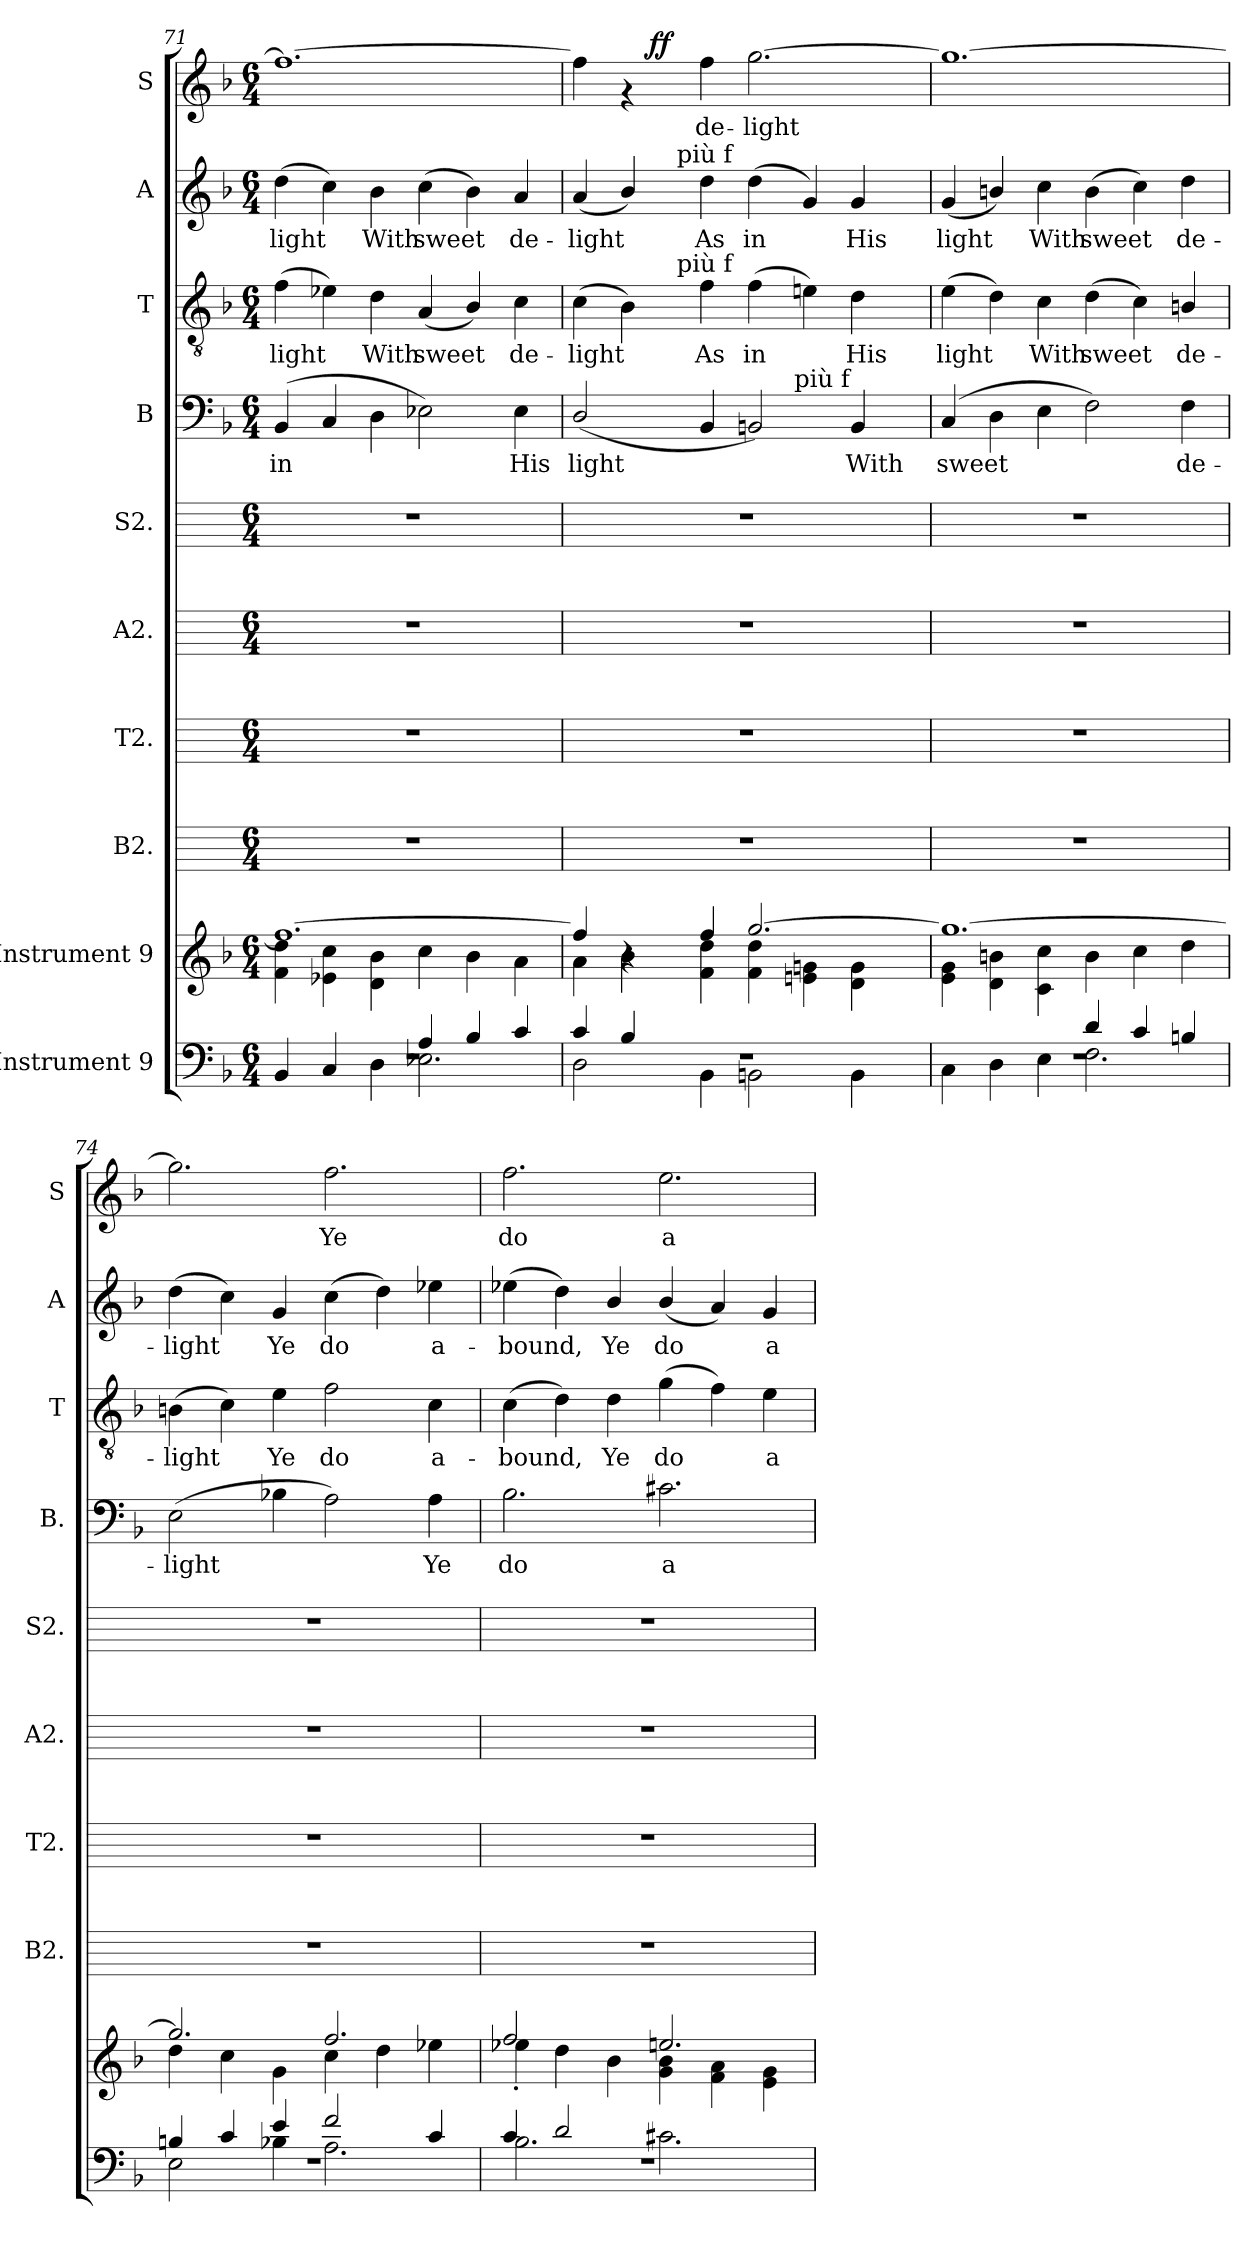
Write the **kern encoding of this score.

**kern	**kern	**kern	**kern	**kern	**kern	**kern	**text	**kern	**text	**kern	**text	**kern	**text	**dynam
*part10	*part9	*part8	*part7	*part6	*part5	*part4	*part4	*part3	*part3	*part2	*part2	*part1	*part1	*part1
*staff10	*staff9	*staff8	*staff7	*staff6	*staff5	*staff4	*staff4	*staff3	*staff3	*staff2	*staff2	*staff1	*staff1	*staff1
*I"Instrument 9	*I"Instrument 9	*I"B2.	*I"T2.	*I"A2.	*I"S2.	*I"B	*	*I"T	*	*I"A	*	*I"S	*	*
*	*	*I'B2.	*I'T2.	*I'A2.	*I'S2.	*I'B.	*	*I'T	*	*I'A	*	*I'S	*	*
*clefF4	*clefG2	*	*	*	*	*clefF4	*	*clefGv2	*	*clefG2	*	*clefG2	*	*
*k[b-]	*k[b-]	*k[]	*k[]	*k[]	*k[]	*k[b-]	*	*k[b-]	*	*k[b-]	*	*k[b-]	*	*
*F:	*F:	*C:	*C:	*C:	*C:	*F:	*	*F:	*	*F:	*	*F:	*	*
*M6/4	*M6/4	*M6/4	*M6/4	*M6/4	*M6/4	*M6/4	*	*M6/4	*	*M6/4	*	*M6/4	*	*
=71	=71	=71	=71	=71	=71	=71	=71	=71	=71	=71	=71	=71	=71	=71
*^	*^	*	*	*	*	*	*	*	*	*	*	*	*	*
*	*^	*	*	*	*	*	*	*	*	*	*	*	*	*	*	*
!	!	!	!	!	!	!	!	!	!	!LO:LY:b:cj	!	!LO:LY:b:cj	!	!LO:LY:b:cj	!	!LO:LY:b:cj	!
1.r	4BB-/	2ryy	1.ff_>	4f\ 4dd\	1.r	1.r	1.r	1.r	(>4BB-/	in	(>4f\	light	(>4dd\	light	1.ff_>	.	.
!	!	!	!	!	!	!	!	!	!	!LO:LY:b:cj	!	!LO:LY:b:cj	!	!LO:LY:b:cj	!	!	!
.	4C/	.	.	4cc\ 4e-X\	.	.	.	.	4C/	.	4e-X\)	.	4cc\)	.	.	.	.
!	!	!	!	!	!	!	!	!	!	!LO:LY:b:cj	!	!LO:LY:b:cj	!	!LO:LY:b:cj	!	!	!
.	4ryy	4D\	.	4b-\ 4d\	.	.	.	.	4D\	.	4d\	With	4b-\	With	.	.	.
!	!	!	!	!	!	!	!	!	!	!LO:LY:b:cj	!	!LO:LY:b:cj	!	!LO:LY:b:cj	!	!	!
.	4A/	2.E-X\	.	4cc\	.	.	.	.	2E-X\)	.	(<4A/	sweet	(>4cc\	sweet	.	.	.
!	!	!	!	!	!	!	!	!	!	!	!	!LO:LY:b:cj	!	!LO:LY:b:cj	!	!	!
.	4B-/	.	.	4b-\	.	.	.	.	.	.	4B-/)	.	4b-\)	.	.	.	.
!	!	!	!	!	!	!	!	!	!	!LO:LY:b:cj	!	!LO:LY:b:cj	!	!LO:LY:b:cj	!	!	!
.	4c/	.	.	4a\	.	.	.	.	4E-\	His	4c\	de-	4a/	de-	.	.	.
!!LO:PB:g=z
=72	=72	=72	=72	=72	=72	=72	=72	=72	=72	=72	=72	=72	=72	=72	=72	=72	=72
!	!	!	!	!	!	!	!	!	!	!LO:LY:b:cj	!	!LO:LY:b:cj	!	!LO:LY:b:cj	!	!LO:LY:b:cj	!
*	*	*	*	*	*	*	*	*	*^	*	*^	*	*^	*	*^	*	*
1.r	4c/	2D\	4ff/]	4a\	1.r	1.r	1.r	1.r	(<2D/	2ryy	light	(>4c\	4ryy	-light	(<4a/	4ryy	-light	4ff\]	4ryy	.	.
!	!	!	!	!	!	!	!	!	!	!	!	!	!	!LO:LY:b:cj	!	!	!LO:LY:b:cj	!	!	!	!
.	4B-/	.	4ra	4b-\	.	.	.	.	.	.	.	4B-\)	8ryy	.	4b-/)	8ryy	.	4rf	16..ryy	.	.
!	!	!	!	!	!	!	!	!	!	!	!	!	!	!	!	!	!	!	!	!	!LO:DY:a
.	.	.	.	.	.	.	.	.	.	.	.	.	.	.	.	.	.	.	1ryy	.	ff
.	.	.	.	.	.	.	.	.	.	.	.	.	32.ryy	.	.	32.ryy	.	.	.	.	.
!	!	!	!	!	!	!	!	!	!	!	!	!	!	!	!	!LO:TX:a:t=più f	!	!	!	!	!
!	!	!	!	!	!	!	!	!	!	!	!	!	!LO:TX:a:t=più f	!	!	!	!	!	!	!	!
.	.	.	.	.	.	.	.	.	.	.	.	.	1ryy	.	.	1ryy	.	.	.	.	.
!	!	!	!	!	!	!	!	!	!	!	!LO:LY:b:cj	!	!	!LO:LY:b:cj	!	!	!LO:LY:b:cj	!	!	!LO:LY:b:cj	!
.	1ryy	4BB-\	4ff/	4f\ 4dd\	.	.	.	.	4BB-/	4ryy	.	4f\	.	As	4dd\	.	As	4ff\	.	de-	.
!	!	!	!	!	!	!	!	!	!	!	!LO:LY:b:cj	!	!	!LO:LY:b:cj	!	!	!LO:LY:b:cj	!	!	!LO:LY:b:cj	!
.	.	2BBn\	[>2.gg/	4f\ 4dd\	.	.	.	.	2BBn/)	8...ryy	.	(>4f\	.	in	(>4dd\	.	in	[>2.gg\	.	-light	.
!	!	!	!	!	!	!	!	!	!	!LO:TX:a:t=più f	!	!	!	!	!	!	!	!	!	!	!
.	.	.	.	.	.	.	.	.	.	2ryy	.	.	.	.	.	.	.	.	.	.	.
!	!	!	!	!	!	!	!	!	!	!	!	!	!	!LO:LY:b:cj	!	!	!LO:LY:b:cj	!	!	!	!
.	.	.	.	4gn\ 4en\	.	.	.	.	.	.	.	4en\)	.	.	4g/)	.	.	.	.	.	.
!	!	!	!	!	!	!	!	!	!	!	!LO:LY:b:cj	!	!	!LO:LY:b:cj	!	!	!LO:LY:b:cj	!	!	!	!
.	.	4BB\	.	4g\ 4d\	.	.	.	.	4BB/	.	With	4d\	.	His	4g/	.	His	.	.	.	.
.	.	.	.	.	.	.	.	.	.	.	.	.	.	.	.	.	.	.	8ryy	.	.
.	.	.	.	.	.	.	.	.	.	.	.	.	16ryy	.	.	16ryy	.	.	.	.	.
.	.	.	.	.	.	.	.	.	.	64ryy	.	.	64ryy	.	.	64ryy	.	.	64ryy	.	.
=73	=73	=73	=73	=73	=73	=73	=73	=73	=73	=73	=73	=73	=73	=73	=73	=73	=73	=73	=73	=73	=73
!	!	!	!	!	!	!	!	!	!	!	!LO:LY:b:cj	!	!	!LO:LY:b:cj	!	!	!LO:LY:b:cj	!	!	!LO:LY:b:cj	!
*	*	*	*	*	*	*	*	*	*v	*v	*	*	*	*	*v	*v	*	*v	*v	*	*
*	*	*	*	*	*	*	*	*	*	*	*v	*v	*	*	*	*	*	*
1.r	2.ryy	4C\	1.gg_>	4g\ 4e\	1.r	1.r	1.r	1.r	(>4C/	sweet	(>4e\	light	(<4g/	light	1.gg_>	.	.
!	!	!	!	!	!	!	!	!	!	!LO:LY:b:cj	!	!LO:LY:b:cj	!	!LO:LY:b:cj	!	!	!
.	.	4D\	.	4bn\ 4d\	.	.	.	.	4D\	.	4d\)	.	4bn/)	.	.	.	.
!	!	!	!	!	!	!	!	!	!	!LO:LY:b:cj	!	!LO:LY:b:cj	!	!LO:LY:b:cj	!	!	!
.	.	4E\	.	4cc\ 4c\	.	.	.	.	4E\	.	4c\	With	4cc\	With	.	.	.
!	!	!	!	!	!	!	!	!	!	!LO:LY:b:cj	!	!LO:LY:b:cj	!	!LO:LY:b:cj	!	!	!
.	4d/	2.F\	.	4b\	.	.	.	.	2F\)	.	(>4d\	sweet	(>4b\	sweet	.	.	.
!	!	!	!	!	!	!	!	!	!	!	!	!LO:LY:b:cj	!	!LO:LY:b:cj	!	!	!
.	4c/	.	.	4cc\	.	.	.	.	.	.	4c\)	.	4cc\)	.	.	.	.
!	!	!	!	!	!	!	!	!	!	!LO:LY:b:cj	!	!LO:LY:b:cj	!	!LO:LY:b:cj	!	!	!
.	4Bn/	.	.	4dd\	.	.	.	.	4F\	de-	4Bn/	de-	4dd\	de-	.	.	.
=74	=74	=74	=74	=74	=74	=74	=74	=74	=74	=74	=74	=74	=74	=74	=74	=74	=74
!	!	!	!	!	!	!	!	!	!	!LO:LY:b:cj	!	!LO:LY:b:cj	!	!LO:LY:b:cj	!	!LO:LY:b:cj	!
1.r	4Bn/	2E\	2.gg/]	4dd\	1.r	1.r	1.r	1.r	(>2E\	-light	(>4Bn\	-light	(>4dd\	-light	2.gg\]	.	.
!	!	!	!	!	!	!	!	!	!	!	!	!LO:LY:b:cj	!	!LO:LY:b:cj	!	!	!
.	4c/	.	.	4cc\	.	.	.	.	.	.	4c\)	.	4cc\)	.	.	.	.
!	!	!	!	!	!	!	!	!	!	!LO:LY:b:cj	!	!LO:LY:b:cj	!	!LO:LY:b:cj	!	!	!
.	4e/	4B-X\	.	4g\	.	.	.	.	4B-X\	.	4e\	Ye	4g/	Ye	.	.	.
!	!	!	!	!	!	!	!	!	!	!LO:LY:b:cj	!	!LO:LY:b:cj	!	!LO:LY:b:cj	!	!LO:LY:b:cj	!
.	2f/	2.A\	2.ff/	4cc\	.	.	.	.	2A\)	.	2f\	do	(>4cc\	do	2.ff\	Ye	.
!	!	!	!	!	!	!	!	!	!	!	!	!	!	!LO:LY:b:cj	!	!	!
.	.	.	.	4dd\	.	.	.	.	.	.	.	.	4dd\)	.	.	.	.
!	!	!	!	!	!	!	!	!	!	!LO:LY:b:cj	!	!LO:LY:b:cj	!	!LO:LY:b:cj	!	!	!
.	4c/	.	.	4ee-X\	.	.	.	.	4A\	Ye	4c\	a-	4ee-X\	a-	.	.	.
=75	=75	=75	=75	=75	=75	=75	=75	=75	=75	=75	=75	=75	=75	=75	=75	=75	=75
!	!	!	!	!	!	!	!	!	!	!LO:LY:b:cj	!	!LO:LY:b:cj	!	!LO:LY:b:cj	!	!LO:LY:b:cj	!
1.r	4c/	2.B-\	2ff/	4ee-X'>\	1.r	1.r	1.r	1.r	2.B-\	do	(>4c\	-bound,	(>4ee-X\	-bound,	2.ff\	do	.
!	!	!	!	!	!	!	!	!	!	!	!	!LO:LY:b:cj	!	!LO:LY:b:cj	!	!	!
.	2d/	.	.	4dd\	.	.	.	.	.	.	4d\)	.	4dd\)	.	.	.	.
!	!	!	!	!	!	!	!	!	!	!	!	!LO:LY:b:cj	!	!LO:LY:b:cj	!	!	!
.	.	.	4ryy	4b-\	.	.	.	.	.	.	4d\	Ye	4b-/	Ye	.	.	.
!	!	!	!	!	!	!	!	!	!	!LO:LY:b:cj	!	!LO:LY:b:cj	!	!LO:LY:b:cj	!	!LO:LY:b:cj	!
.	2.ryy	2.c#X\	2.een/	4b-\ 4g\	.	.	.	.	2.c#X\	a-	(>4g\	do	(<4b-/	do	2.ee\	a-	.
!	!	!	!	!	!	!	!	!	!	!	!	!LO:LY:b:cj	!	!LO:LY:b:cj	!	!	!
.	.	.	.	4f\ 4a\	.	.	.	.	.	.	4f\)	.	4a/)	.	.	.	.
!	!	!	!	!	!	!	!	!	!	!	!	!LO:LY:b:cj	!	!LO:LY:b:cj	!	!	!
.	.	.	.	4e\ 4g\	.	.	.	.	.	.	4e\	a-	4g/	a-	.	.	.
*v	*v	*v	*	*	*	*	*	*	*	*	*	*	*	*	*	*	*
*	*v	*v	*	*	*	*	*	*	*	*	*	*	*	*	*
=	=	=	=	=	=	=	=	=	=	=	=	=	=	=
*-	*-	*-	*-	*-	*-	*-	*-	*-	*-	*-	*-	*-	*-	*-
